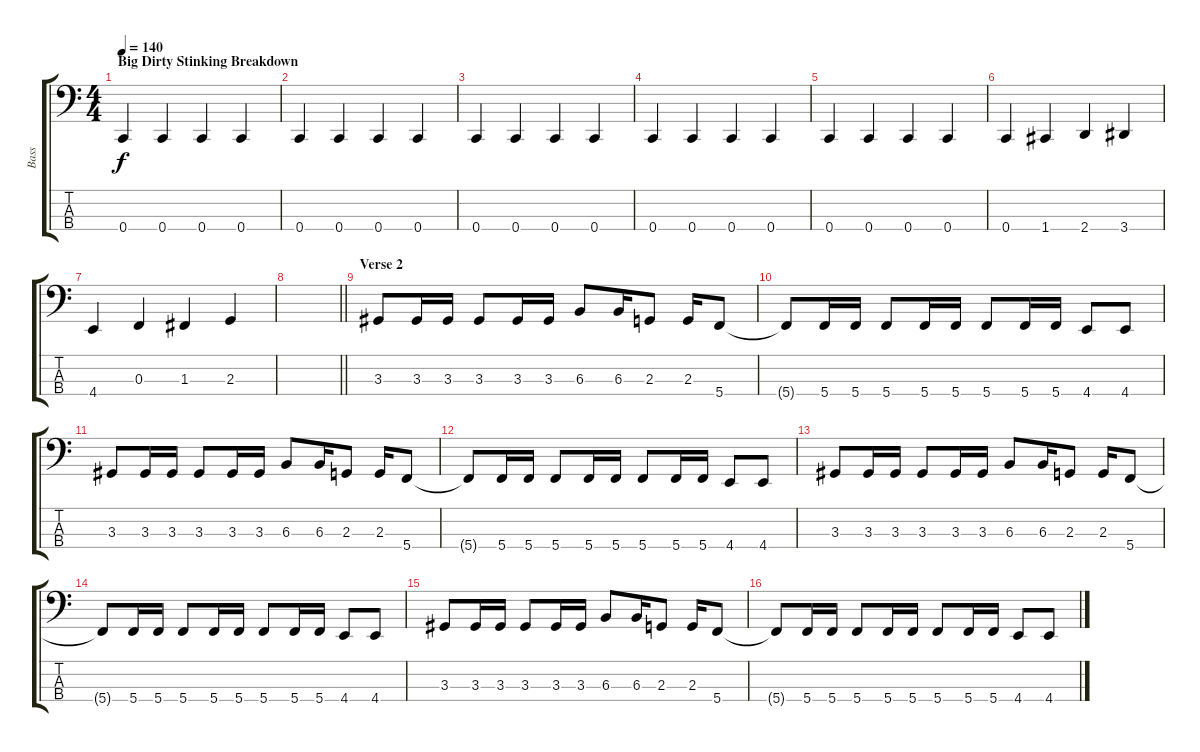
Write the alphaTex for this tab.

\track ("Bass" "Bass") {instrument electricbassfinger}
\staff {score tabs}
\tuning (Eb2 Bb1 F1 C1) {hide}
\ts (4 4)
\section ("" "Big Dirty Stinking Breakdown")
\tempo 140
\clef f4
\ks c
0.4.4{dy f} 0.4.4 0.4.4 0.4.4 |
0.4.4 0.4.4 0.4.4 0.4.4 |
0.4.4 0.4.4 0.4.4 0.4.4 |
0.4.4 0.4.4 0.4.4 0.4.4 |
0.4.4 0.4.4 0.4.4 0.4.4 |
0.4.4 1.4.4 2.4.4 3.4.4 |
4.4.4 0.3.4 1.3.4 2.3.4 |
\barLineRight lightlight
|
\section ("" "Verse 2")
3.3.8 3.3.16 3.3.16 3.3.8 3.3.16 3.3.16 6.3.8 6.3.16 2.3.8 2.3.16 5.4.8 |
5.4{t}.8 5.4.16 5.4.16 5.4.8 5.4.16 5.4.16 5.4.8 5.4.16 5.4.16 4.4.8 4.4.8 |
3.3.8 3.3.16 3.3.16 3.3.8 3.3.16 3.3.16 6.3.8 6.3.16 2.3.8 2.3.16 5.4.8 |
5.4{t}.8 5.4.16 5.4.16 5.4.8 5.4.16 5.4.16 5.4.8 5.4.16 5.4.16 4.4.8 4.4.8 |
3.3.8 3.3.16 3.3.16 3.3.8 3.3.16 3.3.16 6.3.8 6.3.16 2.3.8 2.3.16 5.4.8 |
5.4{t}.8 5.4.16 5.4.16 5.4.8 5.4.16 5.4.16 5.4.8 5.4.16 5.4.16 4.4.8 4.4.8 |
3.3.8 3.3.16 3.3.16 3.3.8 3.3.16 3.3.16 6.3.8 6.3.16 2.3.8 2.3.16 5.4.8 |
5.4{t}.8 5.4.16 5.4.16 5.4.8 5.4.16 5.4.16 5.4.8 5.4.16 5.4.16 4.4.8 4.4.8
